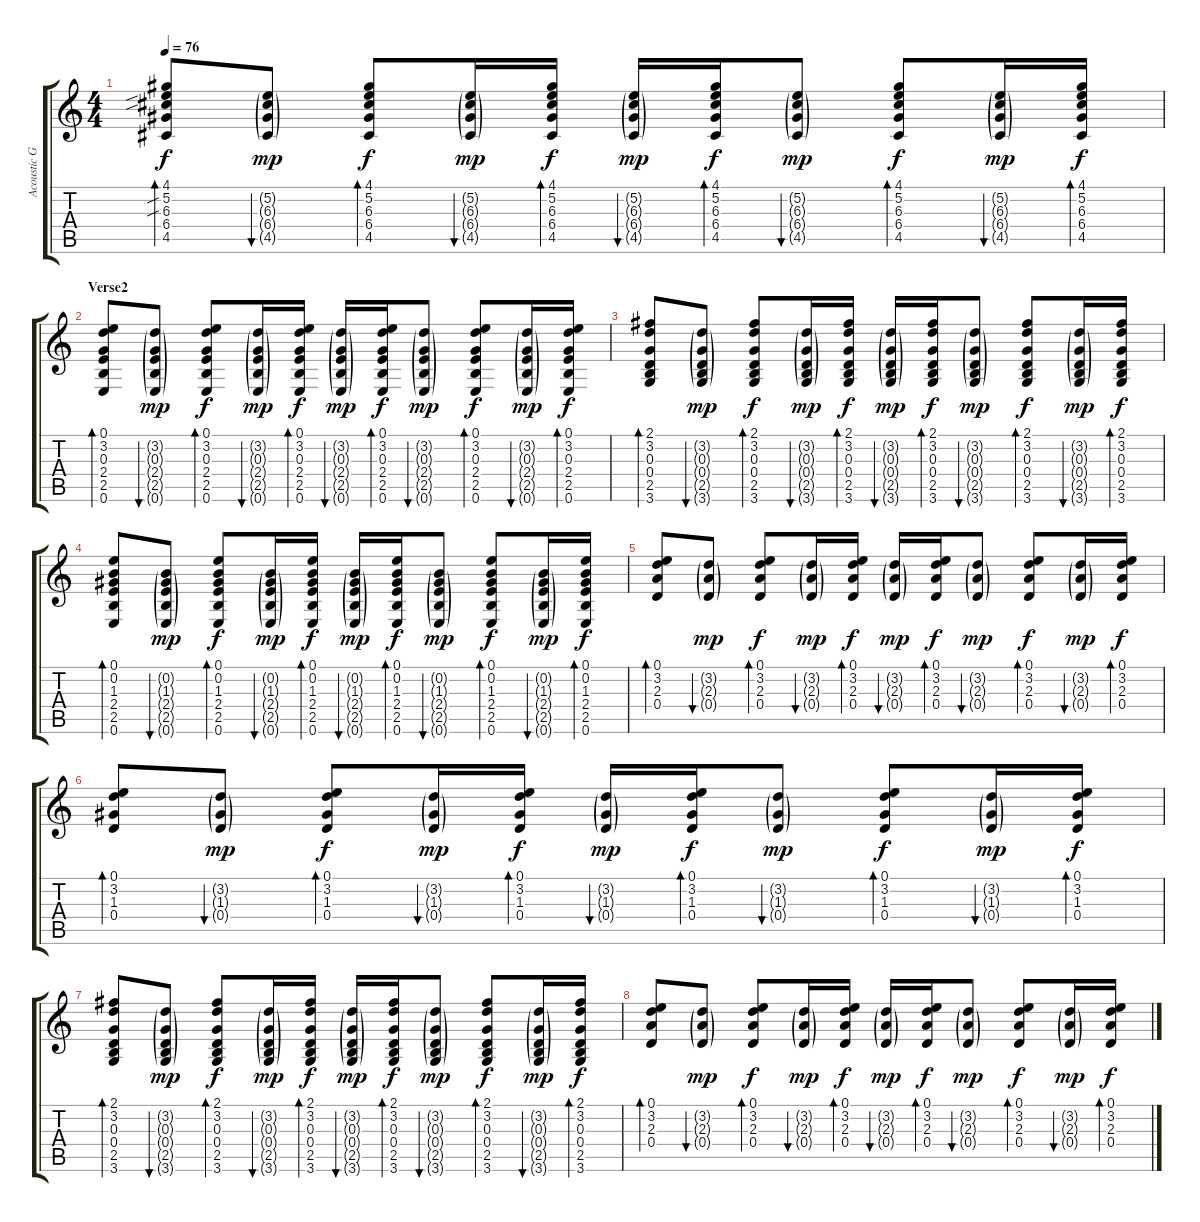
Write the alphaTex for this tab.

\track ("Acoustic Gtr 2" "Acoustic G") {instrument acousticguitarnylon}
\staff {score tabs}
\tuning (E4 B3 G3 D3 A2 E2) {hide}
\ts (4 4)
\tempo 76
\clef g2
\ks c
(4.1 5.2{sib} 6.3{sib} 6.4 4.5).8{bd 60 dy f} (5.2{g} 6.3{g} 6.4{g} 4.5{g}).8{bu 60 dy mp} (4.1 5.2 6.3 6.4 4.5).8{bd 60 dy f} (5.2{g} 6.3{g} 6.4{g} 4.5{g}).16{bu 60 dy mp} (4.1 5.2 6.3 6.4 4.5).16{bd 60 dy f} (5.2{g} 6.3{g} 6.4{g} 4.5{g}).16{bu 60 dy mp} (4.1 5.2 6.3 6.4 4.5).16{bd 60 dy f} (5.2{g} 6.3{g} 6.4{g} 4.5{g}).8{bu 60 dy mp} (4.1 5.2 6.3 6.4 4.5).8{bd 60 dy f} (5.2{g} 6.3{g} 6.4{g} 4.5{g}).16{bu 60 dy mp} (4.1 5.2 6.3 6.4 4.5).16{bd 60 dy f} |
\section ("" "Verse2")
(0.1 3.2 0.3 2.4 2.5 0.6).8{bd 60} (3.2{g} 0.3{g} 2.4{g} 2.5{g} 0.6{g}).8{bu 60 dy mp} (0.1 3.2 0.3 2.4 2.5 0.6).8{bd 60 dy f} (3.2{g} 0.3{g} 2.4{g} 2.5{g} 0.6{g}).16{bu 60 dy mp} (0.1 3.2 0.3 2.4 2.5 0.6).16{bd 60 dy f} (3.2{g} 0.3{g} 2.4{g} 2.5{g} 0.6{g}).16{bu 60 dy mp} (0.1 3.2 0.3 2.4 2.5 0.6).16{bd 60 dy f} (3.2{g} 0.3{g} 2.4{g} 2.5{g} 0.6{g}).8{bu 60 dy mp} (0.1 3.2 0.3 2.4 2.5 0.6).8{bd 60 dy f} (3.2{g} 0.3{g} 2.4{g} 2.5{g} 0.6{g}).16{bu 60 dy mp} (0.1 3.2 0.3 2.4 2.5 0.6).16{bd 60 dy f} |
(2.1 3.2 0.3 0.4 2.5 3.6).8{bd 60} (3.2{g} 0.3{g} 0.4{g} 2.5{g} 3.6{g}).8{bu 60 dy mp} (2.1 3.2 0.3 0.4 2.5 3.6).8{bd 60 dy f} (3.2{g} 0.3{g} 0.4{g} 2.5{g} 3.6{g}).16{bu 60 dy mp} (2.1 3.2 0.3 0.4 2.5 3.6).16{bd 60 dy f} (3.2{g} 0.3{g} 0.4{g} 2.5{g} 3.6{g}).16{bu 60 dy mp} (2.1 3.2 0.3 0.4 2.5 3.6).16{bd 60 dy f} (3.2{g} 0.3{g} 0.4{g} 2.5{g} 3.6{g}).8{bu 60 dy mp} (2.1 3.2 0.3 0.4 2.5 3.6).8{bd 60 dy f} (3.2{g} 0.3{g} 0.4{g} 2.5{g} 3.6{g}).16{bu 60 dy mp} (2.1 3.2 0.3 0.4 2.5 3.6).16{bd 60 dy f} |
(0.1 0.2 1.3 2.4 2.5 0.6).8{bd 60} (0.2{g} 1.3{g} 2.4{g} 2.5{g} 0.6{g}).8{bu 60 dy mp} (0.1 0.2 1.3 2.4 2.5 0.6).8{bd 60 dy f} (0.2{g} 1.3{g} 2.4{g} 2.5{g} 0.6{g}).16{bu 60 dy mp} (0.1 0.2 1.3 2.4 2.5 0.6).16{bd 60 dy f} (0.2{g} 1.3{g} 2.4{g} 2.5{g} 0.6{g}).16{bu 60 dy mp} (0.1 0.2 1.3 2.4 2.5 0.6).16{bd 60 dy f} (0.2{g} 1.3{g} 2.4{g} 2.5{g} 0.6{g}).8{bu 60 dy mp} (0.1 0.2 1.3 2.4 2.5 0.6).8{bd 60 dy f} (0.2{g} 1.3{g} 2.4{g} 2.5{g} 0.6{g}).16{bu 60 dy mp} (0.1 0.2 1.3 2.4 2.5 0.6).16{bd 60 dy f} |
(0.1 3.2 2.3 0.4).8{bd 60} (3.2{g} 2.3{g} 0.4{g}).8{bu 60 dy mp} (0.1 3.2 2.3 0.4).8{bd 60 dy f} (3.2{g} 2.3{g} 0.4{g}).16{bu 60 dy mp} (0.1 3.2 2.3 0.4).16{bd 60 dy f} (3.2{g} 2.3{g} 0.4{g}).16{bu 60 dy mp} (0.1 3.2 2.3 0.4).16{bd 60 dy f} (3.2{g} 2.3{g} 0.4{g}).8{bu 60 dy mp} (0.1 3.2 2.3 0.4).8{bd 60 dy f} (3.2{g} 2.3{g} 0.4{g}).16{bu 60 dy mp} (0.1 3.2 2.3 0.4).16{bd 60 dy f} |
(0.1 3.2 1.3 0.4).8{bd 60} (3.2{g} 1.3{g} 0.4{g}).8{bu 60 dy mp} (0.1 3.2 1.3 0.4).8{bd 60 dy f} (3.2{g} 1.3{g} 0.4{g}).16{bu 60 dy mp} (0.1 3.2 1.3 0.4).16{bd 60 dy f} (3.2{g} 1.3{g} 0.4{g}).16{bu 60 dy mp} (0.1 3.2 1.3 0.4).16{bd 60 dy f} (3.2{g} 1.3{g} 0.4{g}).8{bu 60 dy mp} (0.1 3.2 1.3 0.4).8{bd 60 dy f} (3.2{g} 1.3{g} 0.4{g}).16{bu 60 dy mp} (0.1 3.2 1.3 0.4).16{bd 60 dy f} |
(2.1 3.2 0.3 0.4 2.5 3.6).8{bd 60} (3.2{g} 0.3{g} 0.4{g} 2.5{g} 3.6{g}).8{bu 60 dy mp} (2.1 3.2 0.3 0.4 2.5 3.6).8{bd 60 dy f} (3.2{g} 0.3{g} 0.4{g} 2.5{g} 3.6{g}).16{bu 60 dy mp} (2.1 3.2 0.3 0.4 2.5 3.6).16{bd 60 dy f} (3.2{g} 0.3{g} 0.4{g} 2.5{g} 3.6{g}).16{bu 60 dy mp} (2.1 3.2 0.3 0.4 2.5 3.6).16{bd 60 dy f} (3.2{g} 0.3{g} 0.4{g} 2.5{g} 3.6{g}).8{bu 60 dy mp} (2.1 3.2 0.3 0.4 2.5 3.6).8{bd 60 dy f} (3.2{g} 0.3{g} 0.4{g} 2.5{g} 3.6{g}).16{bu 60 dy mp} (2.1 3.2 0.3 0.4 2.5 3.6).16{bd 60 dy f} |
(0.1 3.2 2.3 0.4).8{bd 60} (3.2{g} 2.3{g} 0.4{g}).8{bu 60 dy mp} (0.1 3.2 2.3 0.4).8{bd 60 dy f} (3.2{g} 2.3{g} 0.4{g}).16{bu 60 dy mp} (0.1 3.2 2.3 0.4).16{bd 60 dy f} (3.2{g} 2.3{g} 0.4{g}).16{bu 60 dy mp} (0.1 3.2 2.3 0.4).16{bd 60 dy f} (3.2{g} 2.3{g} 0.4{g}).8{bu 60 dy mp} (0.1 3.2 2.3 0.4).8{bd 60 dy f} (3.2{g} 2.3{g} 0.4{g}).16{bu 60 dy mp} (0.1 3.2 2.3 0.4).16{bd 60 dy f}
